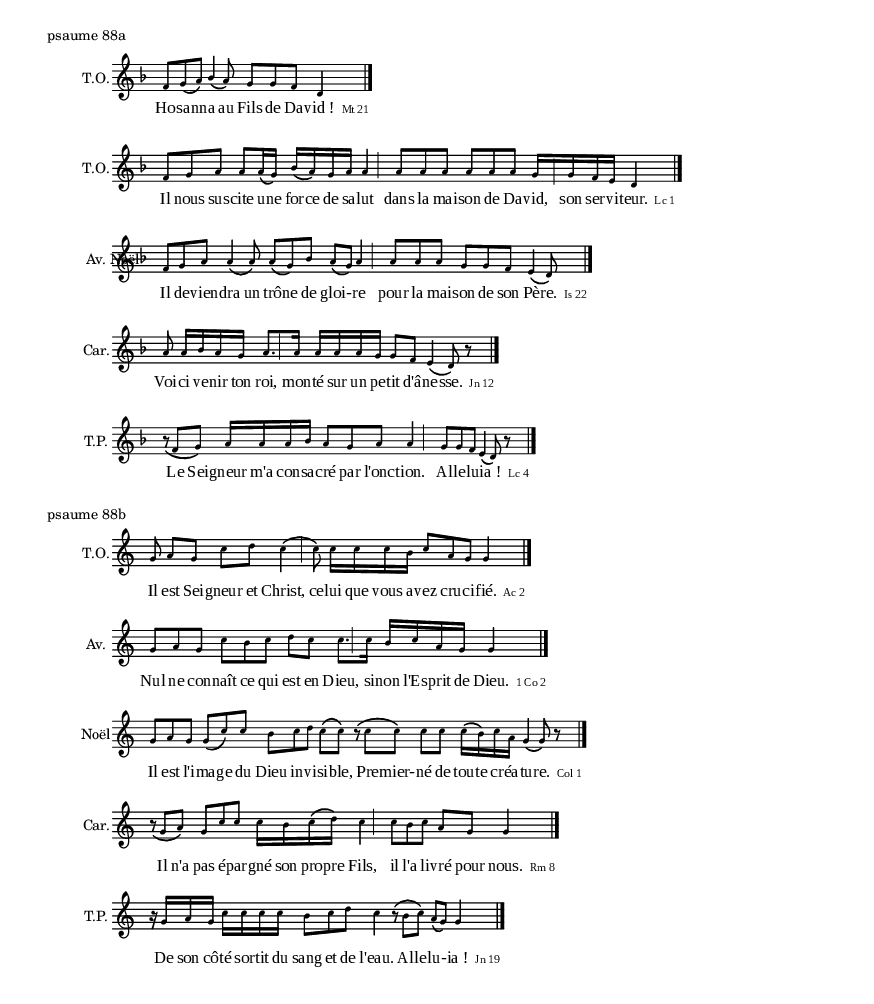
\version "2.10.0"
 \include "definitions.ly"
 \markup {psaume 88a }



\relative a' { 
	\new Staff {
		\cadenzaOn
		\key f \major
		\set Staff.instrumentName = \markup{ \center-align {  T.O. } }
		
		\times 2/3 {f8[ g\( a\)]} \times 2/3 { \stemUp bes4\(  \pespace a8\) } \times 2/3 { g[ g  f] } d4

		
		
		\endBar
	}

	\addlyrics {
		Ho -- sa -- nn -- a au Fils de Da -- "vid !"
 		\markup { \citation #"Mt 21" } }
	
	
}
\relative a' { 
	\new Staff {
		\cadenzaOn
		\key f \major
		\set Staff.instrumentName = \markup{ \center-align {T.O.} }
		
		\times 2/3 {f8[ g a]} a[ a16\( g\)] bes[\( a\) g a] a4 
		\cesure \pespace \times 2/3 {a8[ a a]} \times 2/3 { a[ a  a] } g16[
		\cesurebasse \pespace g f e] d4

		
		
		\endBar
	}

	\addlyrics {
		Il nous sus -- cite u -- ne for -- ce de sa -- lut dans la mai -- son de Da -- vid, son ser -- vi -- teur.
 		\markup { \citation #"Lc 1" } }
	
	
}
\relative a' { 
	\new Staff {
		\cadenzaOn
		\key f \major
		\set Staff.instrumentName = \markup{ \center-align { Av. Noël } }
		
		\times 2/3 {f8[ g a]} \times 2/3 { a4\( a8\) } \times 2/3 { a[\( g\) bes] } a[\( g\)] a4
		\cesure \pespace \times 2/3 {a8[ a a]} \times 2/3 { g[ g  f] } \times 2/3 { e4\(   d8\) }

		
		
		\endBar
	}

	\addlyrics {
		Il de -- vien -- dra un trô -- ne de gloi -- - -- re pour la mai -- son de son Pè -- re.
 		\markup { \citation #"Is 22" } }
	
	
}


\relative a' { 
	\new Staff {
		\cadenzaOn
		\key f \major
		\set Staff.instrumentName = \markup{ \center-align { Car. } }
		a8  a16[ bes a g]  a8.[\cesure \pespace a16]
		a16[ a a g]  g8[ f]
		e4\( d8\) r8
		
		
		\endBar
	}

	\addlyrics {
		Voi -- ci ve -- nir ton roi, mon -- té sur un pe -- tit d'â -- ne -- sse.
 		\markup { \citation #"Jn 12" } }
	
	
}

\relative a' { 
	\new Staff {
		\cadenzaOn
		\key f \major
		\set Staff.instrumentName = \markup{ \center-align { T.P. } }
		\times 2/3 { r8_\( f[ g]\) }
		a16[ a a bes] \times 2/3 { a8[ g a] } a4 \cesure \pespace
		\times 2/3 { g8[ g  f] } e4\( d8\) r

		
		
		\endBar
	}

	\addlyrics {
		Le Sei -- gneur m'a con -- sa -- cré par l'onc -- tion. Al -- le -- lu -- "ia !" _
 		\markup { \citation #"Lc 4" } }
	
	
}

 \markup {psaume  88b}


\relative a' { 
	\new Staff {
		\cadenzaOn
		\set Staff.instrumentName = \markup{ \center-align { T.O.} }
		
		g8 a[ g] c[ d] \times 2/3 { c4\( \cesure  c8\) } c16[ c c b] \times 2/3 { c8[ a  g] } g4

		
		
		\endBar
	}

	\addlyrics {
		Il est Sei -- gneur et Christ, ce -- lui que vous a -- vez cru -- ci -- fié.
		\markup { \citation #"Ac 2" } }
	
	
}
\relative a' { 
	\new Staff {
		\cadenzaOn
		\set Staff.instrumentName = \markup{ \center-align {Av.} }
		\times 2/3 { g8[ a g] }
		\times 2/3 { c8[ b c] }
		d8[ c] c8.[\cesure \pespace c16]
		b16[ c a g] g4
		
		\endBar
	}

	\addlyrics {
		Nul ne con -- naît ce qui est en Dieu, si -- non l'Es -- prit de Dieu.
		\markup { \citation #"1 Co 2" } }
	
	
}
\relative a' { 
	\new Staff {
		\cadenzaOn
		\set Staff.instrumentName = \markup{ \center-align {Noël} }
		\times 2/3 { g8[ a g] } \times 2/3 { g8[\( c\) c] }
		\times 2/3 { b8[ c d] }  c8[\( c\)]
		\pespace\times 2/3 { r8\( c[ c]\) }
		c8[ c]
		c16[\( b\) c a]
		g4\( g8\) r8
		\endBar
	}

	\addlyrics {
		Il est l'i -- ma -- ge du Dieu in -- vi -- si -- ble, Pre -- mier- -- né de tou -- te cr -- éa -- tu -- re.
		\markup { \citation #"Col 1" } }
	
	
}
\relative a' { 
	\new Staff {
		\cadenzaOn
		\set Staff.instrumentName = \markup{ \center-align {Car.} }
		\times 2/3 { r8_\( g[ a]\) }
		\times 2/3 { g8[ c c] }
		c16[ b c\( d\)] c4  \cesure \pespace
		\times 2/3 { c8[ b c] }
		a8[ g] g4
		\endBar
	}

	\addlyrics {
		Il n'a pas é -- par -- gné son pro -- pre Fils, il l'a li -- vré pour nous.
		\markup { \citation #"Rm 8" } }
	
	
}


\relative a' { 
	\new Staff {
		\cadenzaOn
		\set Staff.instrumentName = \markup{ \center-align {T.P.} }
		r16 g[ a g]  c16[ c c c]
		\times 2/3 { b8[ c d] } c4\pespace
		\times 2/3 {r8\(b[ c]\)} a[\( g\)] g4
		
		\endBar
	}

	\addlyrics {
		De son cô -- té sor -- tit du sang et de l'eau. Al -- le -- lu -- - -- "ia !"
		\markup { \citation #"Jn 19" } }
	
	
}





